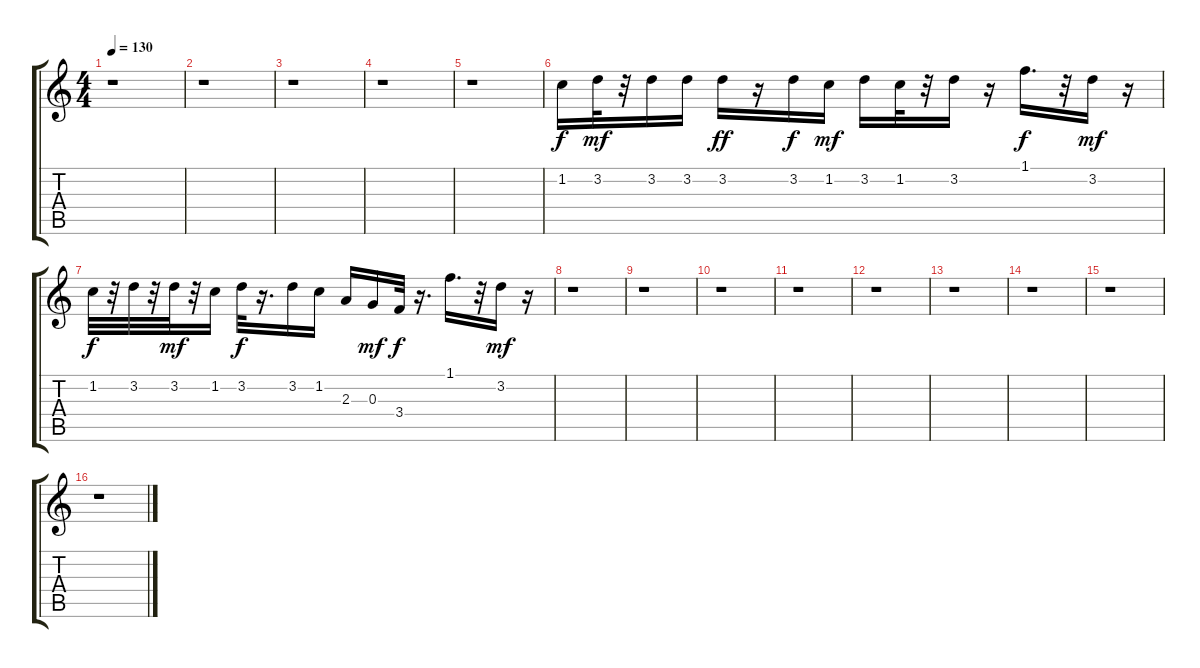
\track "" {instrument electricguitarmuted}
\staff {score tabs}
\tuning (E4 B3 G3 D3 A2 E2) {hide}
\ts (4 4)
\tempo 130
\clef g2
\ks c
r.1{dy mf} |
r.1 |
r.1 |
r.1 |
r.1 |
1.2.16{dy f} 3.2.32{dy mf} r.32 3.2.16 3.2.16 3.2.16{dy ff} r.16 3.2.16{dy f} 1.2.16{dy mf} 3.2.16 1.2.32 r.32 3.2.16 r.16 1.1.16{d dy f} r.32 3.2.16{dy mf} r.16 |
1.2.32{dy f} r.32 3.2.32 r.32 3.2.32{dy mf} r.32 1.2.16 3.2.32{dy f} r.16{d} 3.2.16 1.2.16 2.3.16 0.3.16{dy mf} 3.4.32{dy f} r.16{d} 1.1.16{d} r.32 3.2.16{dy mf} r.16 |
r.1 |
r.1 |
r.1 |
r.1 |
r.1 |
r.1 |
r.1 |
r.1 |
r.1
